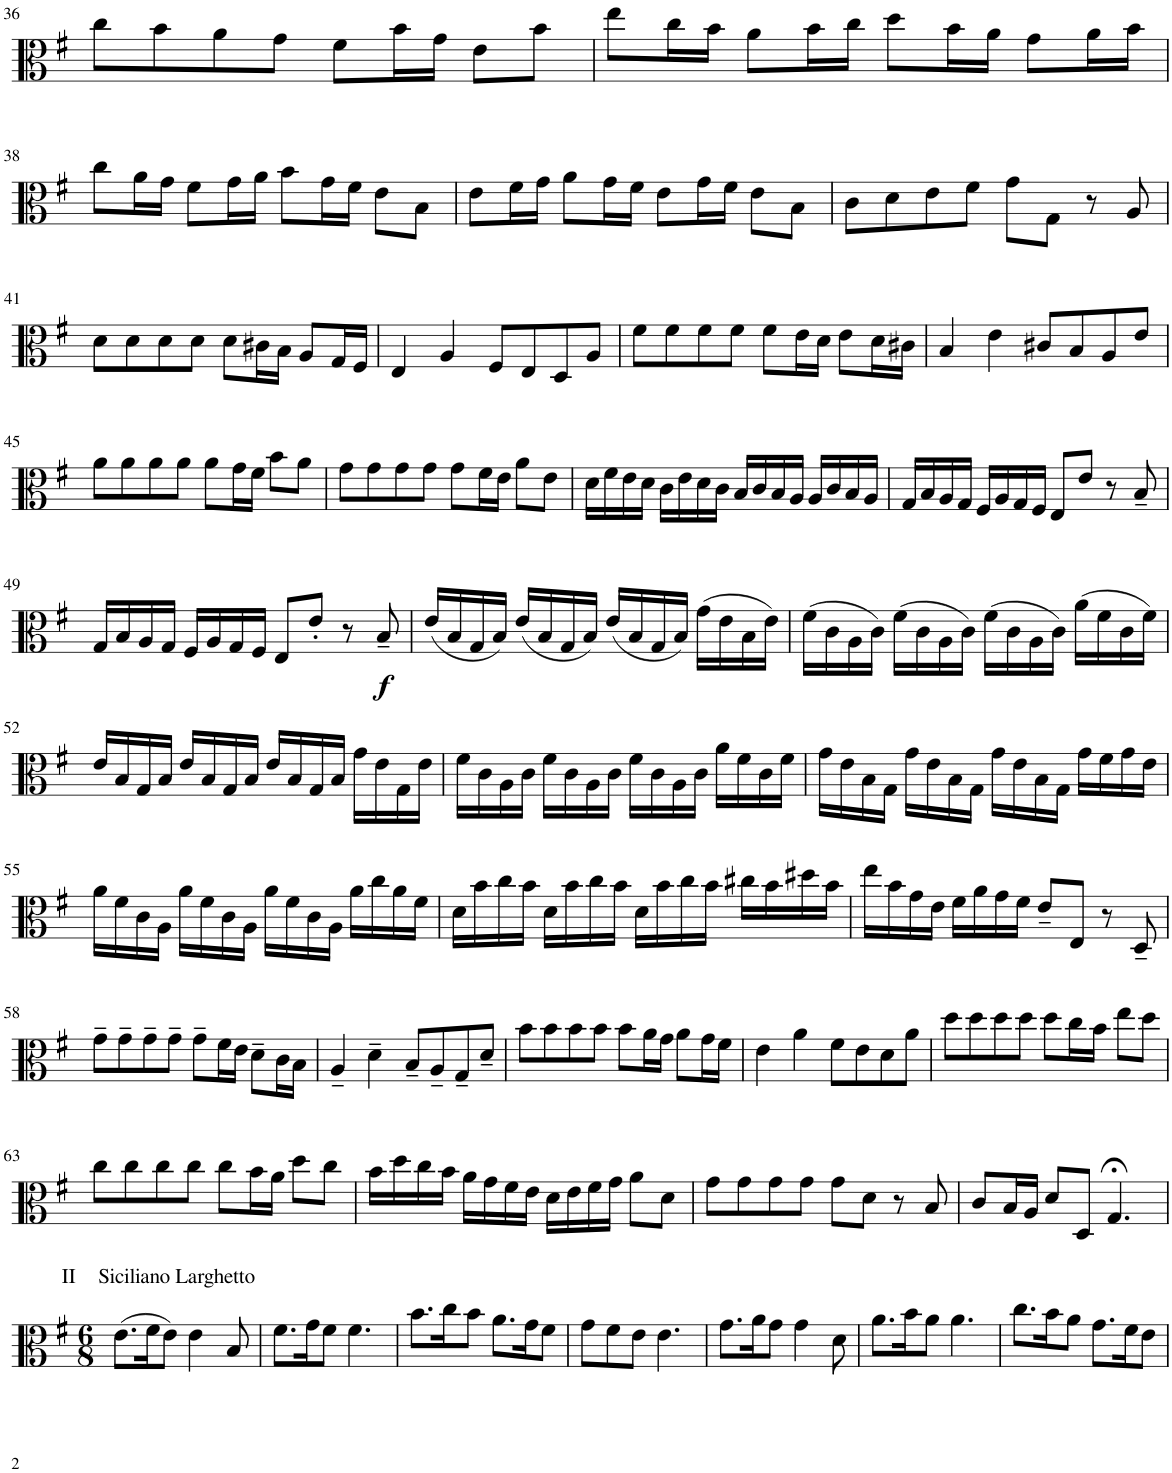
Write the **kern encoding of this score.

**kern	**dynam
*part1	*part1
*staff1	*staff1
*I"Viola	*
*I'Vla.	*
!!LO:PB:g=z
*clefC3	*
*k[f#]	*
*M4/4	*
*met(c)	*
=36	=36
8cc\L	.
8b\	.
8a\	.
8g\J	.
8f#\L	.
16b\L	.
16g\JJ	.
8e\L	.
8b\J	.
=37	=37
8ee\L	.
16cc\L	.
16b\JJ	.
8a\L	.
16b\L	.
16cc\JJ	.
8dd\L	.
16b\L	.
16a\JJ	.
8g\L	.
16a\L	.
16b\JJ	.
!!LO:LB:g=z
=38	=38
8cc\L	.
16a\L	.
16g\JJ	.
8f#\L	.
16g\L	.
16a\JJ	.
8b\L	.
16g\L	.
16f#\JJ	.
8e\L	.
8B\J	.
=39	=39
8e\L	.
16f#\L	.
16g\JJ	.
8a\L	.
16g\L	.
16f#\JJ	.
8e\L	.
16g\L	.
16f#\JJ	.
8e\L	.
8B\J	.
=40	=40
8c\L	.
8d\	.
8e\	.
8f#\J	.
8g\L	.
8G\J	.
8r	.
8A/	.
!!LO:LB:g=z
=41	=41
8d\L	.
8d\	.
8d\	.
8d\J	.
8d\L	.
16c#X\L	.
16B\JJ	.
8A/L	.
16G/L	.
16F#/JJ	.
=42	=42
4E/	.
4A/	.
8F#/L	.
8E/	.
8D/	.
8A/J	.
=43	=43
8f#\L	.
8f#\	.
8f#\	.
8f#\J	.
8f#\L	.
16e\L	.
16d\JJ	.
8e\L	.
16d\L	.
16c#X\JJ	.
=44	=44
4B/	.
4e\	.
8c#X/L	.
8B/	.
8A/	.
8e/J	.
!!LO:LB:g=z
=45	=45
8a\L	.
8a\	.
8a\	.
8a\J	.
8a\L	.
16g\L	.
16f#\JJ	.
8b\L	.
8a\J	.
=46	=46
8g\L	.
8g\	.
8g\	.
8g\J	.
8g\L	.
16f#\L	.
16e\JJ	.
8a\L	.
8e\J	.
=47	=47
16d\LL	.
16f#\	.
16e\	.
16d\JJ	.
16c\LL	.
16e\	.
16d\	.
16c\JJ	.
16B/LL	.
16c/	.
16B/	.
16A/JJ	.
16A/LL	.
16c/	.
16B/	.
16A/JJ	.
=48	=48
16G/LL	.
16B/	.
16A/	.
16G/JJ	.
16F#/LL	.
16A/	.
16G/	.
16F#/JJ	.
8E/L	.
8e/J	.
8r	.
8B~/	.
!!LO:LB:g=z
=49	=49
16G/LL	.
16B/	.
16A/	.
16G/JJ	.
16F#/LL	.
16A/	.
16G/	.
16F#/JJ	.
8E/L	.
8e'/J	.
8r	.
!	!LO:DY:b
8B~/	f
=50	=50
(16e/LL	.
16B/	.
16G/	.
16B/JJ)	.
(16e/LL	.
16B/	.
16G/	.
16B/JJ)	.
(16e/LL	.
16B/	.
16G/	.
16B/JJ)	.
(16g\LL	.
16e\	.
16B\	.
16e\JJ)	.
=51	=51
(16f#\LL	.
16c\	.
16A\	.
16c\JJ)	.
(16f#\LL	.
16c\	.
16A\	.
16c\JJ)	.
(16f#\LL	.
16c\	.
16A\	.
16c\JJ)	.
(16a\LL	.
16f#\	.
16c\	.
16f#\JJ)	.
!!LO:LB:g=z
=52	=52
16e/LL	.
16B/	.
16G/	.
16B/JJ	.
16e/LL	.
16B/	.
16G/	.
16B/JJ	.
16e/LL	.
16B/	.
16G/	.
16B/JJ	.
16g\LL	.
16e\	.
16G\	.
16e\JJ	.
=53	=53
16f#\LL	.
16c\	.
16A\	.
16c\JJ	.
16f#\LL	.
16c\	.
16A\	.
16c\JJ	.
16f#\LL	.
16c\	.
16A\	.
16c\JJ	.
16a\LL	.
16f#\	.
16c\	.
16f#\JJ	.
=54	=54
16g\LL	.
16e\	.
16B\	.
16G\JJ	.
16g\LL	.
16e\	.
16B\	.
16G\JJ	.
16g\LL	.
16e\	.
16B\	.
16G\JJ	.
16g\LL	.
16f#\	.
16g\	.
16e\JJ	.
!!LO:LB:g=z
=55	=55
16a\LL	.
16f#\	.
16c\	.
16A\JJ	.
16a\LL	.
16f#\	.
16c\	.
16A\JJ	.
16a\LL	.
16f#\	.
16c\	.
16A\JJ	.
16a\LL	.
16cc\	.
16a\	.
16f#\JJ	.
=56	=56
16d\LL	.
16b\	.
16cc\	.
16b\JJ	.
16d\LL	.
16b\	.
16cc\	.
16b\JJ	.
16d\LL	.
16b\	.
16cc\	.
16b\JJ	.
16cc#X\LL	.
16b\	.
16dd#X\	.
16b\JJ	.
=57	=57
16ee\LL	.
16b\	.
16g\	.
16e\JJ	.
16f#\LL	.
16a\	.
16g\	.
16f#\JJ	.
8e~/L	.
8E/J	.
8r	.
8D~/	.
!!LO:LB:g=z
=58	=58
8g~\L	.
8g~\	.
8g~\	.
8g~\J	.
8g~\L	.
16f#\L	.
16e\JJ	.
8d~\L	.
16c\L	.
16B\JJ	.
=59	=59
4A~/	.
4d~\	.
8B~/L	.
8A~/	.
8G~/	.
8d~/J	.
=60	=60
8b\L	.
8b\	.
8b\	.
8b\J	.
8b\L	.
16a\L	.
16g\JJ	.
8a\L	.
16g\L	.
16f#\JJ	.
=61	=61
4e\	.
4a\	.
8f#\L	.
8e\	.
8d\	.
8a\J	.
=62	=62
8dd\L	.
8dd\	.
8dd\	.
8dd\J	.
8dd\L	.
16cc\L	.
16b\JJ	.
8ee\L	.
8dd\J	.
!!LO:LB:g=z
=63	=63
8cc\L	.
8cc\	.
8cc\	.
8cc\J	.
8cc\L	.
16b\L	.
16a\JJ	.
8dd\L	.
8cc\J	.
=64	=64
16b\LL	.
16dd\	.
16cc\	.
16b\JJ	.
16a\LL	.
16g\	.
16f#\	.
16e\JJ	.
16d\LL	.
16e\	.
16f#\	.
16g\JJ	.
8a\L	.
8d\J	.
=65	=65
8g\L	.
8g\	.
8g\	.
8g\J	.
8g\L	.
8d\J	.
8r	.
8B/	.
=66	=66
8c/L	.
16B/L	.
16A/JJ	.
8d/L	.
8D/J	.
4.G;</	.
!!LO:LB:g=z
=1	=1
*M6/8	*
!LO:TX:a:t=II	!
!LO:TX:a:t=Siciliano Larghetto	!
(8.e\L	.
16f#\K	.
8e\J)	.
4e\	.
8B/	.
=2	=2
8.f#\L	.
16g\K	.
8f#\J	.
4.f#\	.
=3	=3
8.b\L	.
16cc\K	.
8b\J	.
8.a\L	.
16g\K	.
8f#\J	.
=4	=4
8g\L	.
8f#\	.
8e\J	.
4.e\	.
=5	=5
8.g\L	.
16a\K	.
8g\J	.
4g\	.
8d\	.
=6	=6
8.a\L	.
16b\K	.
8a\J	.
4.a\	.
=7	=7
8.cc\L	.
16b\K	.
8a\J	.
8.g\L	.
16f#\K	.
8e\J	.
=	=
*-	*-
